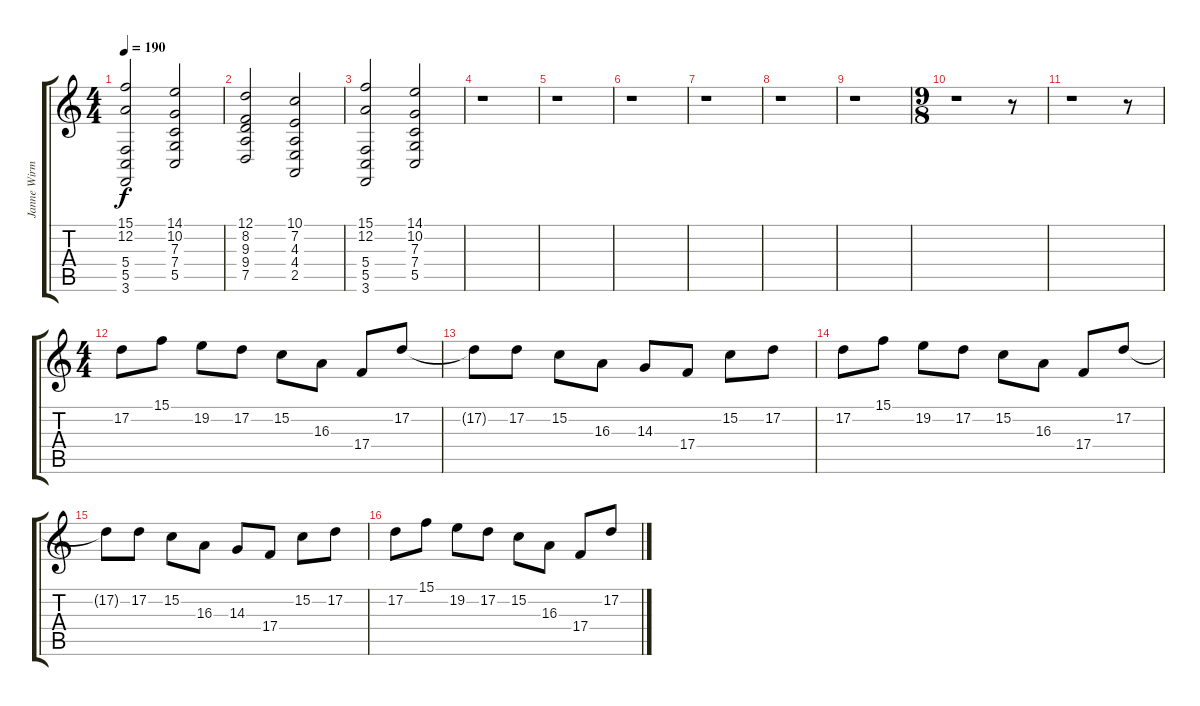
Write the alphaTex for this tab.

\track ("Janne Wirman" "Janne Wirm") {instrument stringensemble1}
\staff {score tabs}
\tuning (D4 A3 F3 C3 G2 D2) {hide}
\ts (4 4)
\tempo 190
\clef g2
\ks c
(15.1 12.2 5.4 5.5 3.6).2{dy f} (14.1 10.2 7.3 7.4 5.5).2 |
(12.1 8.2 9.3 9.4 7.5).2 (10.1 7.2 4.3 4.4 2.5).2 |
(15.1 12.2 5.4 5.5 3.6).2 (14.1 10.2 7.3 7.4 5.5).2 |
r.1 |
r.1 |
r.1 |
r.1 |
r.1 |
r.1 |
\ts (9 8)
r.1 r.8 |
r.1 r.8 |
\ts (4 4)
17.2.8 15.1.8 19.2.8 17.2.8 15.2.8 16.3.8 17.4.8 17.2.8 |
17.2{t}.8 17.2.8 15.2.8 16.3.8 14.3.8 17.4.8 15.2.8 17.2.8 |
17.2.8 15.1.8 19.2.8 17.2.8 15.2.8 16.3.8 17.4.8 17.2.8 |
17.2{t}.8 17.2.8 15.2.8 16.3.8 14.3.8 17.4.8 15.2.8 17.2.8 |
17.2.8 15.1.8 19.2.8 17.2.8 15.2.8 16.3.8 17.4.8 17.2.8
